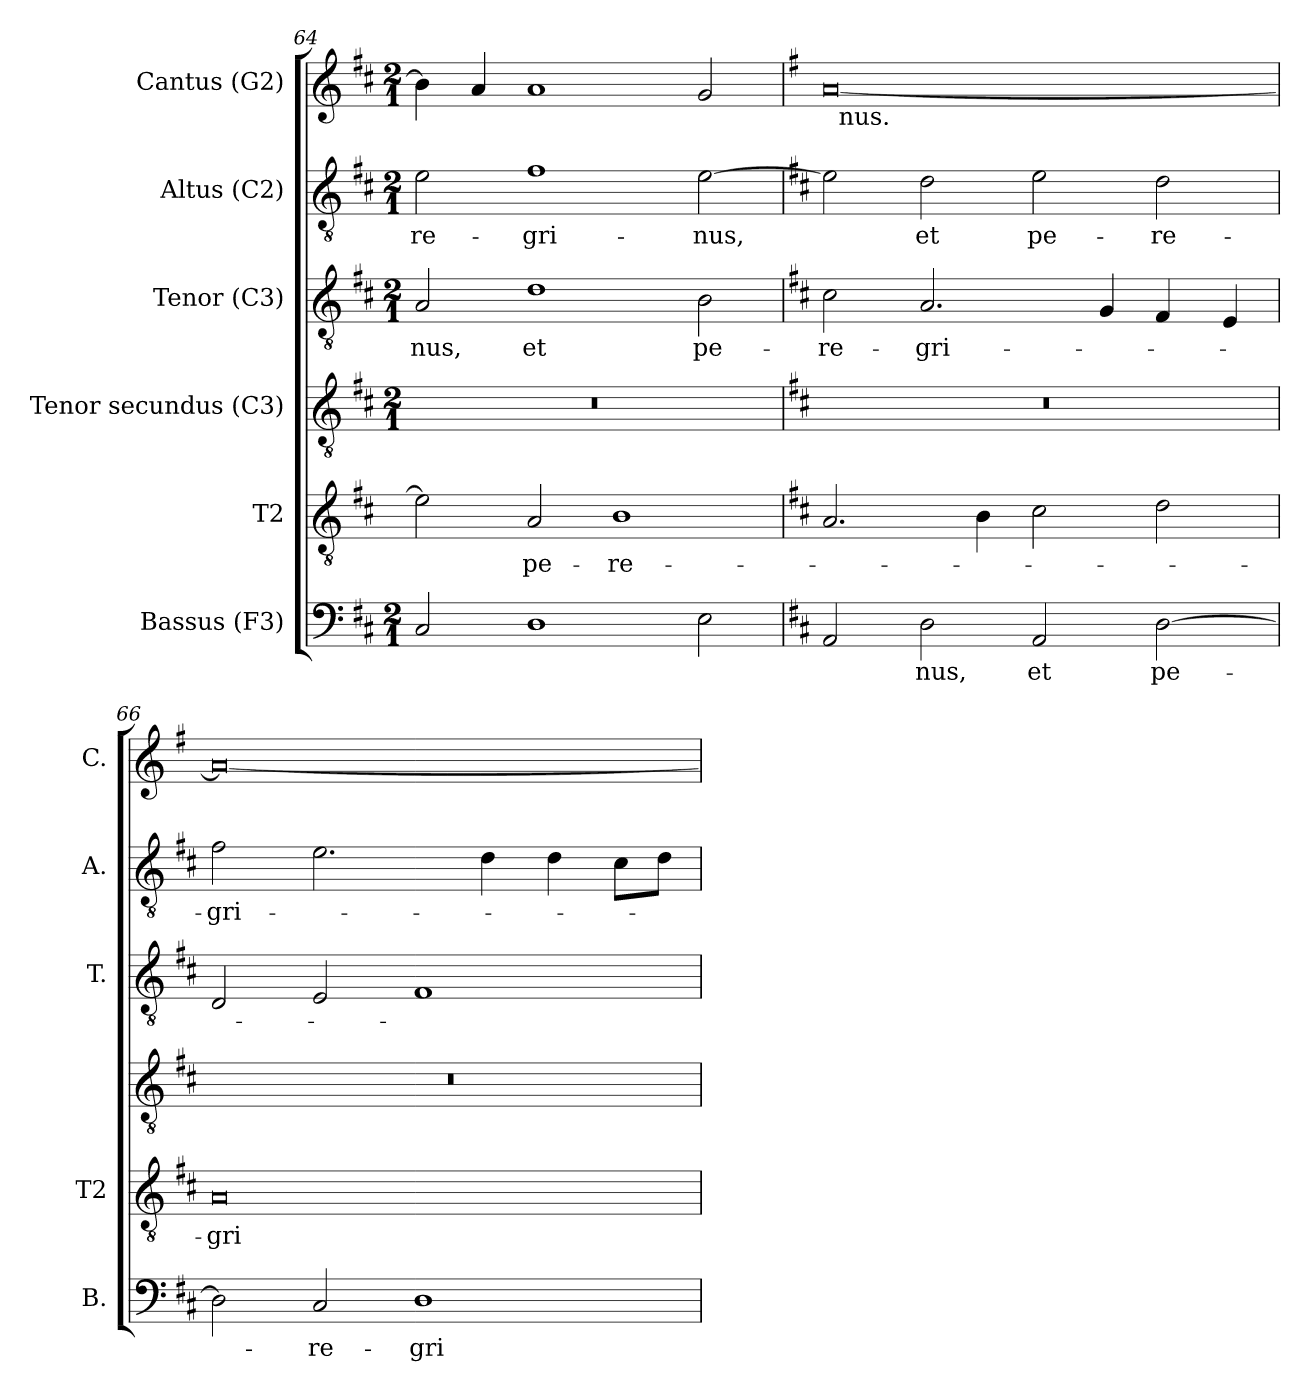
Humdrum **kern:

**kern	**text	**kern	**text	**kern	**kern	**text	**kern	**text	**kern
*part6	*part6	*part5	*part5	*part4	*part3	*part3	*part2	*part2	*part1
*staff6	*staff6	*staff5	*staff5	*staff4	*staff3	*staff3	*staff2	*staff2	*staff1
*I"Bassus (F3)	*	*I"T2	*	*I"Tenor secundus (C3)	*I"Tenor (C3)	*	*I"Altus (C2)	*	*I"Cantus (G2)
*I'B.	*	*I'T2	*	*	*I'T.	*	*I'A.	*	*I'C.
!!LO:LB:g=z
*clefF4	*	*clefGv2	*	*clefGv2	*clefGv2	*	*clefGv2	*	*clefG2
*k[f#c#]	*	*k[f#c#]	*	*k[f#c#]	*k[f#c#]	*	*k[f#c#]	*	*k[f#c#]
*D:	*	*D:	*	*D:	*D:	*	*D:	*	*D:
*M2/1	*	*	*	*M2/1	*M2/1	*	*M2/1	*	*M2/1
=64	=64	=64	=64	=64	=64	=64	=64	=64	=64
!	!	!	!	!	!	!LO:LY:b:cj	!	!LO:LY:b:cj	!
*	*	*	*	*	*	*	*^	*	*
2C#/	.	2e\]	.	0r	2A/	-nus,	2e\	4ryy	-re-	4b\]
.	.	.	.	.	.	.	.	1..ryy	.	4a/
!	!	!	!LO:LY:b:cj	!	!	!LO:LY:b:cj	!	!	!LO:LY:b:cj	!
1D	.	2A/	pe-	.	1d	et	1f#	.	-gri-	1a
!	!	!	!LO:LY:b:cj	!	!	!	!	!	!	!
.	.	1B	-re-	.	.	.	.	.	.	.
!	!	!	!	!	!	!LO:LY:b:cj	!	!	!LO:LY:b	!
2E\	.	.	.	.	2B\	pe-	[>2e\	.	-nus,	2g/
*	*	*	*	*	*	*	*v	*v	*	*
=65	=65	=65	=65	=65	=65	=65	=65	=65	=65
*	*	*	*	*	*	*	*	*	*k[f#]
*	*	*	*	*	*	*	*	*	*G:
*	*	*	*	*	*	*	*^	*	*
!	!	!	!	!	!	!LO:LY:b:cj	!	!	!	!
*	*	*	*	*	*	*	*v	*v	*	*^
2AA/	.	2.A/	.	0r	2c#\	-re-	2e\]	.	[<0a	32ryy
!	!	!	!	!	!	!	!	!	!	!LO:TX:b:t=nus.
.	.	.	.	.	.	.	.	.	.	1ryy
!	!LO:LY:b:cj	!	!	!	!	!LO:LY:b:cj	!	!LO:LY:b:cj	!	!
2D\	-nus,	.	.	.	2.A/	-gri-	2d\	et	.	.
.	.	4B\	.	.	.	.	.	.	.	.
!	!LO:LY:b:cj	!	!	!	!	!	!	!LO:LY:b:cj	!	!
2AA/	et	2c#\	.	.	.	.	2e\	pe-	.	.
.	.	.	.	.	.	.	.	.	.	2ryy
.	.	.	.	.	4G/	.	.	.	.	.
!	!LO:LY:b:cj	!	!	!	!	!	!	!LO:LY:b:cj	!	!
[>2D\	pe-	2d\	.	.	4F#/	.	2d\	-re-	.	.
.	.	.	.	.	.	.	.	.	.	4...ryy
.	.	.	.	.	4E/	.	.	.	.	.
=66	=66	=66	=66	=66	=66	=66	=66	=66	=66	=66
!	!	!	!LO:LY:b:rj	!	!	!	!	!LO:LY:b:cj	!	!
*	*	*	*	*	*	*	*	*	*v	*v
2D\]	.	0A	-gri-	0r	2D/	.	2f#\	-gri-	0a_<
!	!LO:LY:b:cj	!	!	!	!	!	!	!	!
2C#/	-re-	.	.	.	2E/	.	2.e\	.	.
!	!LO:LY:b:cj	!	!	!	!	!	!	!	!
1D	-gri-	.	.	.	1F#	.	.	.	.
.	.	.	.	.	.	.	4d\	.	.
.	.	.	.	.	.	.	4d\	.	.
.	.	.	.	.	.	.	8c#\L	.	.
.	.	.	.	.	.	.	8d\J	.	.
=	=	=	=	=	=	=	=	=	=
*-	*-	*-	*-	*-	*-	*-	*-	*-	*-
